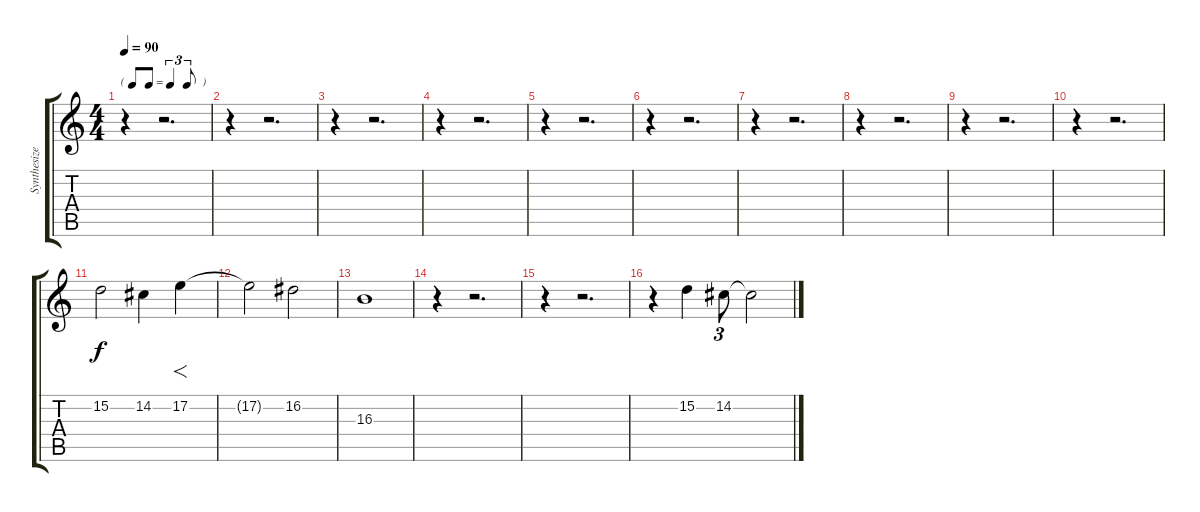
\track ("Synthesizer" "Synthesize") {instrument violin}
\staff {score tabs}
\tuning (E4 B3 G3 D3 A2 E2) {hide}
\ts (4 4)
\tf triplet8th
\tempo 90
\clef g2
\ks c
r.4{dy f} r.2{d} |
r.4 r.2{d} |
r.4 r.2{d} |
r.4 r.2{d} |
r.4 r.2{d} |
r.4 r.2{d} |
r.4 r.2{d} |
r.4 r.2{d} |
r.4 r.2{d} |
r.4 r.2{d} |
15.2.2 14.2.4 17.2.4{f} |
17.2{t}.2 16.2.2 |
16.3.1 |
r.4 r.2{d} |
r.4 r.2{d} |
r.4{tu (3 2)} 15.2.4 14.2.8{tu (3 2)} 14.2{t}.2
